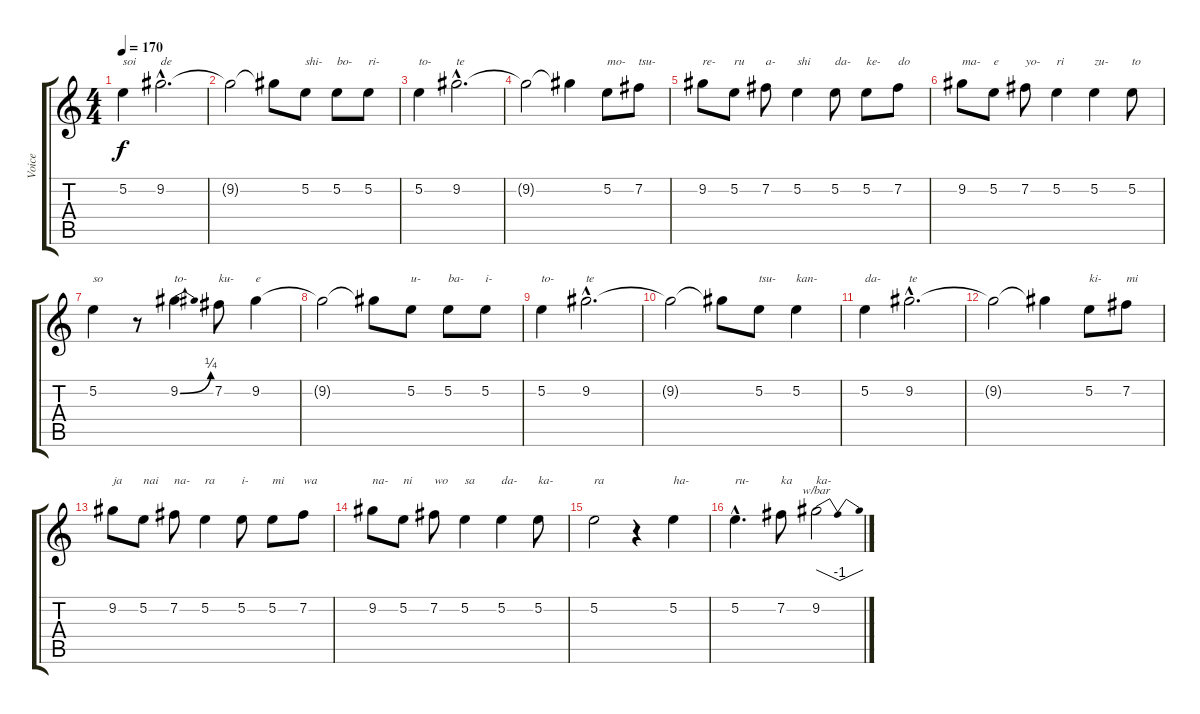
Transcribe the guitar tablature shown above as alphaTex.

\track ("Voice" "Voice") {instrument contrabass}
\staff {score tabs}
\tuning (E4 B3 G3 D3 A2 E2) {hide}
\ts (4 4)
\tempo 170
\clef g2
\ks c
5.2.4{txt "soi" dy f} 9.2{hac}.2{d txt "de"} |
9.2{t}.2 9.2{t}.8 5.2.8{txt "shi-"} 5.2.8{txt "bo-"} 5.2.8{txt "ri-"} |
5.2.4{txt "to-"} 9.2{hac}.2{d txt "te"} |
9.2{t}.2 9.2{t}.4 5.2.8{txt "mo-"} 7.2.8{txt "tsu-"} |
9.2.8{txt "re-"} 5.2.8{txt "ru"} 7.2.8{txt "a-"} 5.2.4{txt "shi"} 5.2.8{txt "da-"} 5.2.8{txt "ke-"} 7.2.8{txt "do"} |
9.2.8{txt "ma-"} 5.2.8{txt "e"} 7.2.8{txt "yo-"} 5.2.4{txt "ri"} 5.2.4{txt "zu-"} 5.2.8{txt "to"} |
5.2.4{txt "so"} r.8 9.2{be (bend 0 0 60 1)}.4{txt "to-"} 7.2.8{txt "ku-"} 9.2.4{txt "e"} |
9.2{t}.2 9.2{t}.8 5.2.8{txt "u-"} 5.2.8{txt "ba-"} 5.2.8{txt "i-"} |
5.2.4{txt "to-"} 9.2{hac}.2{d txt "te"} |
9.2{t}.2 9.2{t}.8 5.2.8{txt "tsu-"} 5.2.4{txt "kan-"} |
5.2.4{txt "da-"} 9.2{hac}.2{d txt "te"} |
9.2{t}.2 9.2{t}.4 5.2.8{txt "ki-"} 7.2.8{txt "mi"} |
9.2.8{txt "ja"} 5.2.8{txt "nai"} 7.2.8{txt "na-"} 5.2.4{txt "ra"} 5.2.8{txt "i-"} 5.2.8{txt "mi"} 7.2.8{txt "wa"} |
9.2.8{txt "na-"} 5.2.8{txt "ni"} 7.2.8{txt "wo"} 5.2.4{txt "sa"} 5.2.4{txt "da-"} 5.2.8{txt "ka-"} |
5.2.2{txt "ra"} r.4 5.2.4{txt "ha-"} |
5.2{hac}.4{d txt "ru-"} 7.2.8{txt "ka"} 9.2.2{tbe (dip default 0 0 30 -4 60 0) txt "ka-"}
